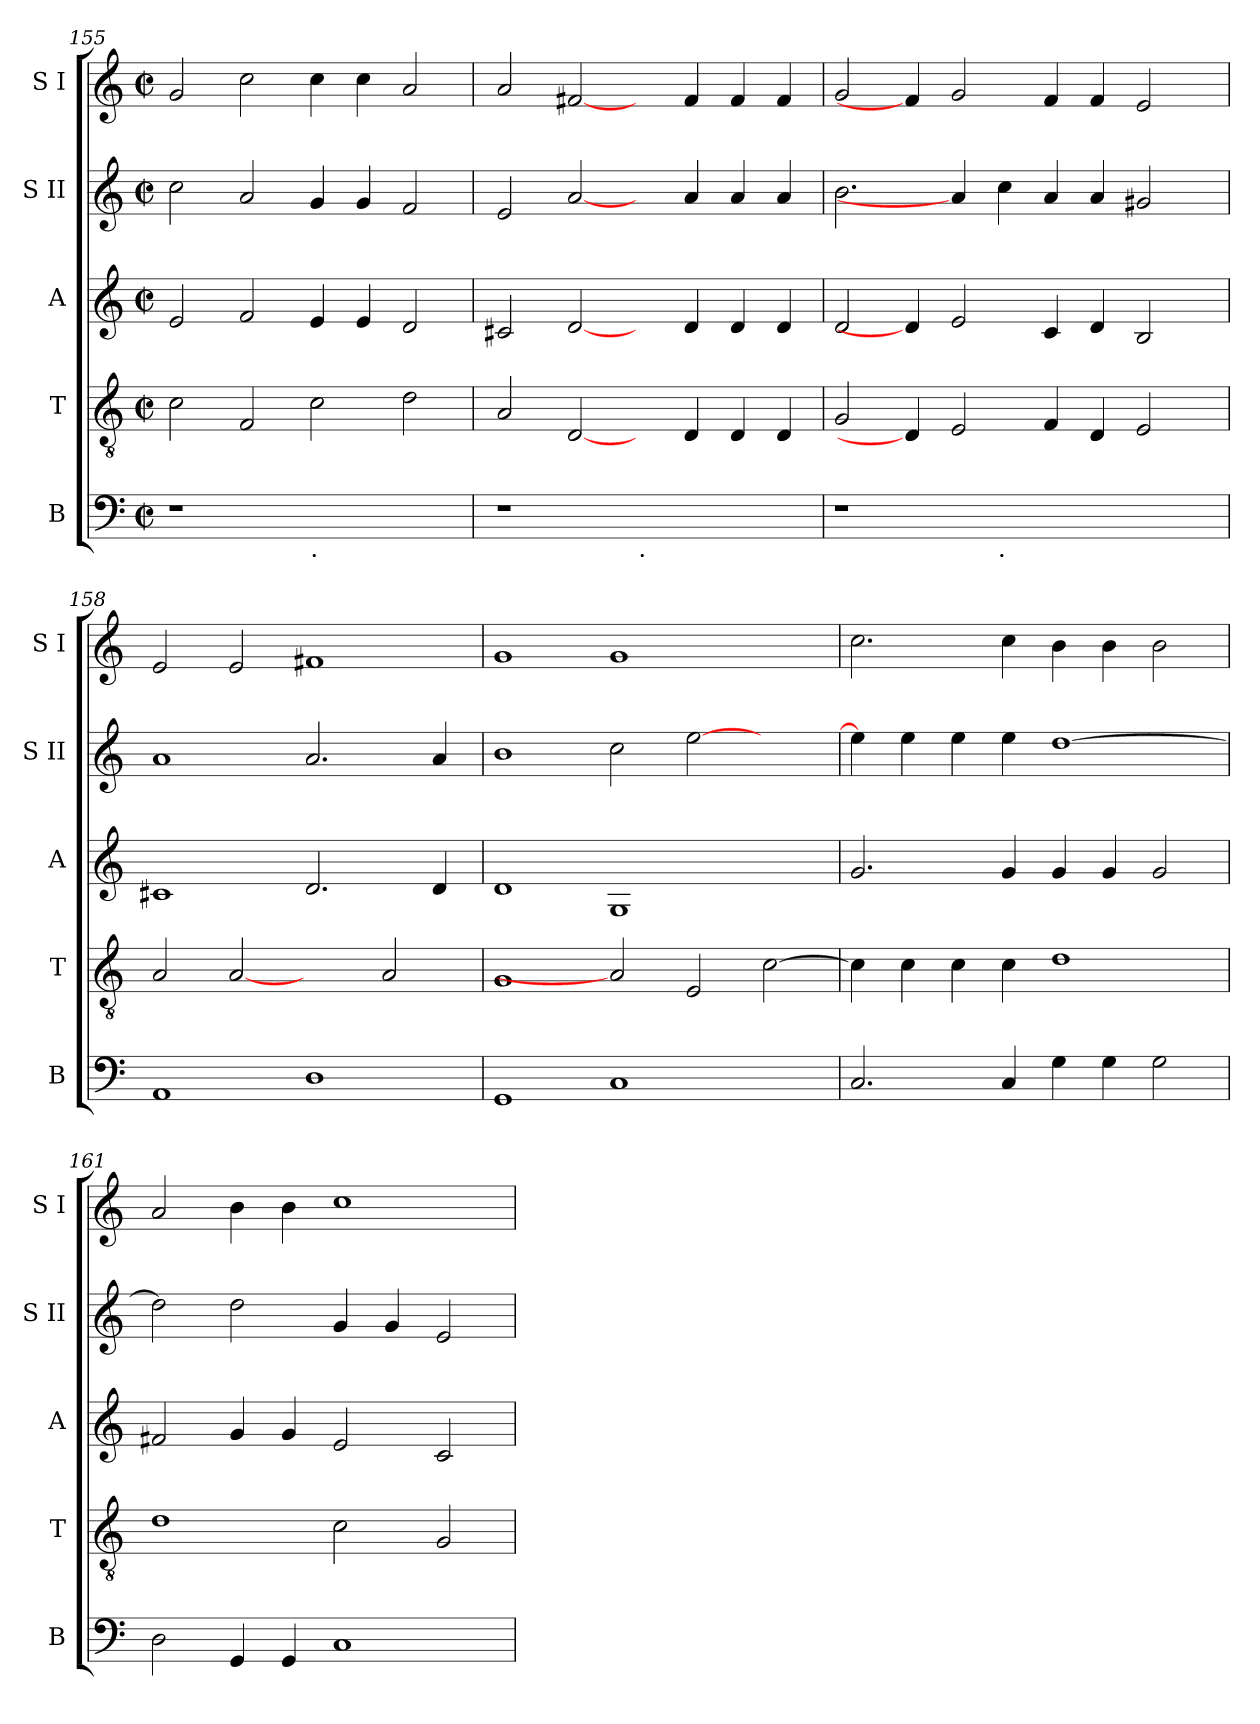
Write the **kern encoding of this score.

**kern	**kern	**kern	**kern	**kern
*part5	*part4	*part3	*part2	*part1
*staff5	*staff4	*staff3	*staff2	*staff1
*I"B	*I"T	*I"A	*I"S II	*I"S I
*I'B	*I'T	*I'A	*I'S II	*I'S I
*clefF4	*clefGv2	*clefG2	*clefG2	*clefG2
*k[]	*k[]	*k[]	*k[]	*k[]
*C:	*C:	*C:	*C:	*C:
*M2/2	*M2/2	*M2/2	*M2/2	*M2/2
*met(c|)	*met(c|)	*met(c|)	*met(c|)	*met(c|)
=155	=155	=155	=155	=155
1r	2c\	2e/	2cc\	2g/
.	2F/	2f/	2a/	2cc\
!LO:TX:b:t=.	!	!	!	!
1ryy	2c\	4e/	4g/	4cc\
.	.	4e/	4g/	4cc\
.	2d\	2d/	2f/	2a/
=156	=156	=156	=156	=156
1r	2A/	2c#X/	2e/	2a/
.	[2D/	[2d/	[2a/	[2f#X/
!LO:TX:b:t=.	!	!	!	!
1ryy	4ryy	4ryy	4ryy	4ryy
.	4D/	4d/	4a/	4f#/
.	4D/	4d/	4a/	4f#/
.	4D/	4d/	4a/	4f#/
!!LO:LB:g=z
=157	=157	=157	=157	=157
1r	2G/	2d/	2.b\	2g/
.	4D/]	4d/]	.	4f#/]
.	2E/	2e/	4a/]	2g/
!LO:TX:b:t=.	!	!	!	!
1ryy	.	.	4cc\	.
.	4F/	4c/	4a/	4f/
.	4D/	4d/	4a/	4f/
.	2E/	2B/	2g#X/	2e/
4ryy	.	.	.	.
=158	=158	=158	=158	=158
1AA	2A/	1c#X	1a	2e/
.	[2A	.	.	2e/
1D	2ryy	2.d/	2.a/	1f#X
.	2A/	.	.	.
.	.	4d/	4a/	.
=159	=159	=159	=159	=159
1GG	1G	1d	1b	1g
1C	2A]	1G	2cc\	1g
.	2E/	.	[>2ee\	.
2ryy	[>2c\	2ryy	2ryy	2ryy
=160	=160	=160	=160	=160
2.C/	4c\]	2.g/	4ee\]	2.cc\
.	4c\	.	4ee\	.
.	4c\	.	4ee\	.
4C/	4c\	4g/	4ee\	4cc\
4G\	1d	4g/	[>1dd	4b\
4G\	.	4g/	.	4b\
2G\	.	2g/	.	2b\
!!LO:PB:g=z
=161	=161	=161	=161	=161
2D\	1d	2f#X/	2dd\]	2a/
4GG/	.	4g/	2dd\	4b\
4GG/	.	4g/	.	4b\
1C	2c\	2e/	4g/	1cc
.	.	.	4g/	.
.	2G/	2c/	2e/	.
=	=	=	=	=
*-	*-	*-	*-	*-
